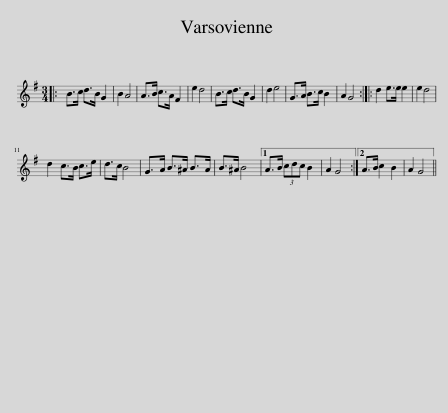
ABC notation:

X:1
L:1/8
M:3/4
I:linebreak $
K:G
V:1 treble
V:1
|: B>c d>B G2 | B2 A4 | A>B c>A F2 | e2 d4 | B>c d>B G2 | %5
 d2 e4 | G>A B>c B2 | A2 G4 :: d2 e>e e2 | e2 d4 |$ %10
 d2 c>B c>e | d>c B4 | G>A B>^A B>A | B>^A B4 |1 A>B (3cdc B2 | %15
 A2 G4 :|2 A>B c2 B2 | A2 G4 || %18
